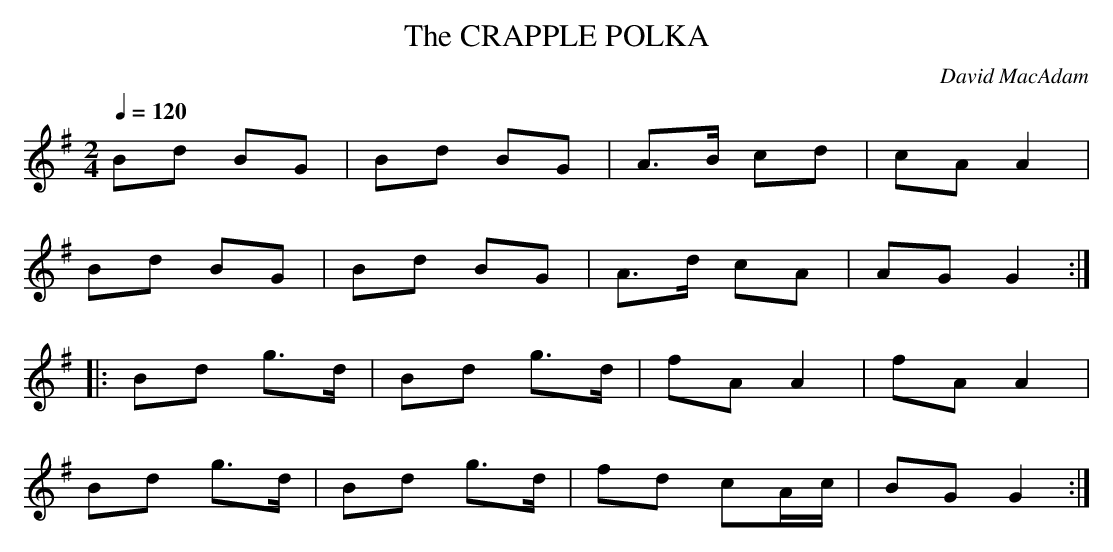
X:1
T:CRAPPLE POLKA, The
C:David MacAdam
Q:1/4=120
M:2/4
L:1/8
K:Gmaj
Bd BG | Bd BG | A>B cd |cA A2 |
Bd BG | Bd BG | A>d cA |AG G2 :|
|: Bd g>d | Bd g>d | fA A2 | fA A2 |
Bd g>d | Bd g>d | fd cA/c/ | BG G2 :|
